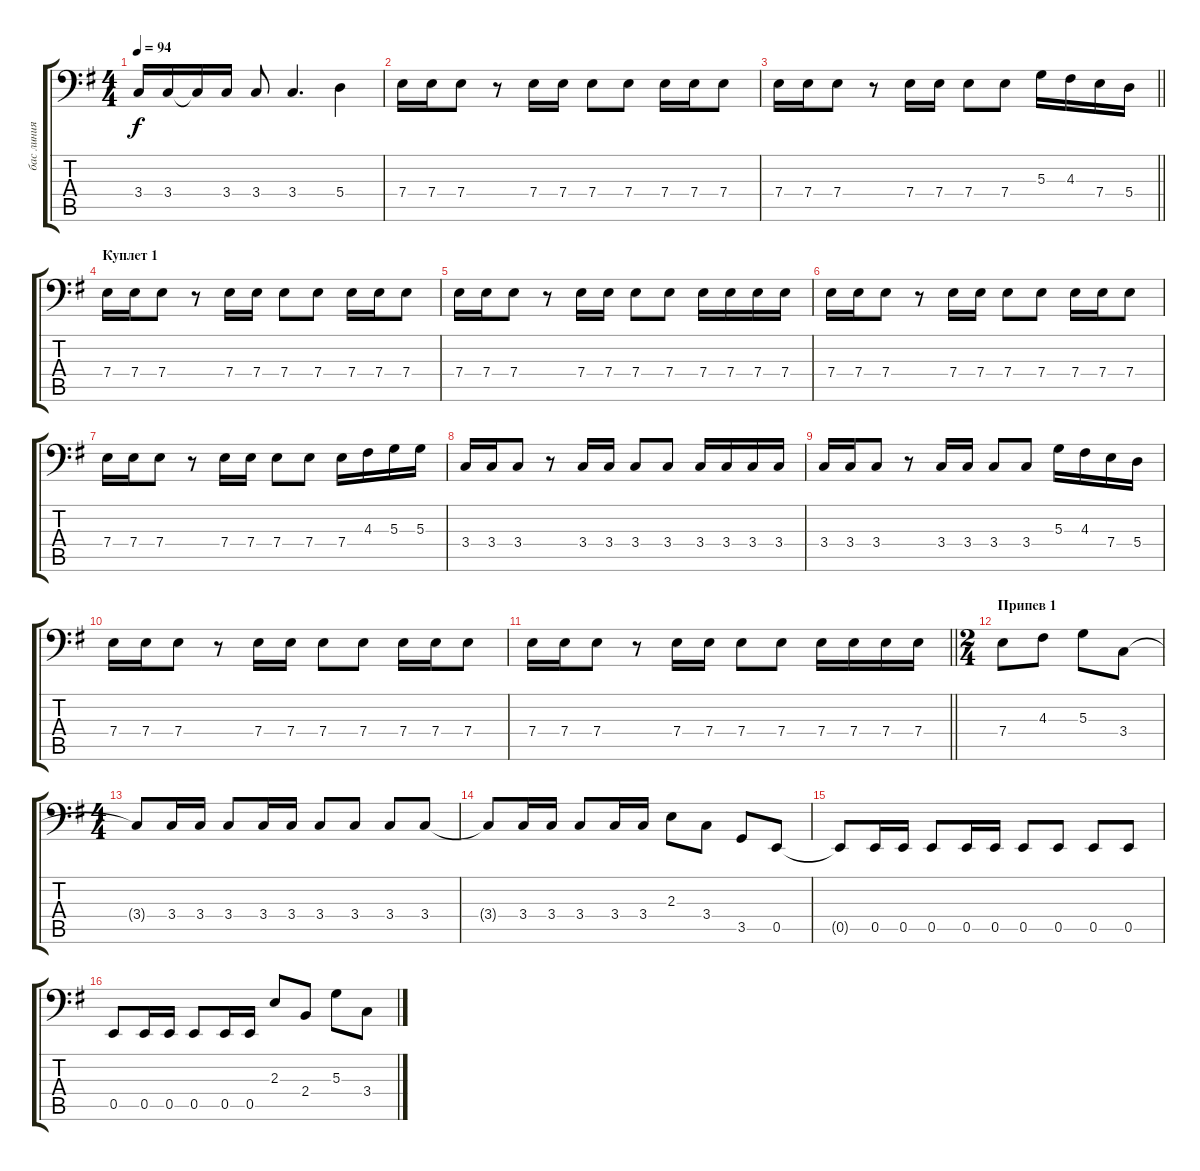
\track ("бас линия" "бас линия") {instrument electricbassfinger}
\staff {score tabs}
\tuning (C3 G2 D2 A1 E1 B0) {hide}
\ts (4 4)
\tempo 94
\clef f4
\ks g
3.4.16{dy f} 3.4.16 3.4{t}.16 3.4.16 3.4.8 3.4.4{d} 5.4.4 |
7.4.16 7.4.16 7.4.8 r.8 7.4.16 7.4.16 7.4.8 7.4.8 7.4.16 7.4.16 7.4.8 |
\barLineRight lightlight
7.4.16 7.4.16 7.4.8 r.8 7.4.16 7.4.16 7.4.8 7.4.8 5.3.16 4.3.16 7.4.16 5.4.16 |
\section ("" "Куплет 1")
7.4.16 7.4.16 7.4.8 r.8 7.4.16 7.4.16 7.4.8 7.4.8 7.4.16 7.4.16 7.4.8 |
7.4.16 7.4.16 7.4.8 r.8 7.4.16 7.4.16 7.4.8 7.4.8 7.4.16 7.4.16 7.4.16 7.4.16 |
7.4.16 7.4.16 7.4.8 r.8 7.4.16 7.4.16 7.4.8 7.4.8 7.4.16 7.4.16 7.4.8 |
7.4.16 7.4.16 7.4.8 r.8 7.4.16 7.4.16 7.4.8 7.4.8 7.4.16 4.3.16 5.3.16 5.3.16 |
3.4.16 3.4.16 3.4.8 r.8 3.4.16 3.4.16 3.4.8 3.4.8 3.4.16 3.4.16 3.4.16 3.4.16 |
3.4.16 3.4.16 3.4.8 r.8 3.4.16 3.4.16 3.4.8 3.4.8 5.3.16 4.3.16 7.4.16 5.4.16 |
7.4.16 7.4.16 7.4.8 r.8 7.4.16 7.4.16 7.4.8 7.4.8 7.4.16 7.4.16 7.4.8 |
\barLineRight lightlight
7.4.16 7.4.16 7.4.8 r.8 7.4.16 7.4.16 7.4.8 7.4.8 7.4.16 7.4.16 7.4.16 7.4.16 |
\ts (2 4)
\section ("" "Припев 1")
7.4.8 4.3.8 5.3.8 3.4.8 |
\ts (4 4)
3.4{t}.8 3.4.16 3.4.16 3.4.8 3.4.16 3.4.16 3.4.8 3.4.8 3.4.8 3.4.8 |
3.4{t}.8 3.4.16 3.4.16 3.4.8 3.4.16 3.4.16 2.3.8 3.4.8 3.5.8 0.5.8 |
0.5{t}.8 0.5.16 0.5.16 0.5.8 0.5.16 0.5.16 0.5.8 0.5.8 0.5.8 0.5.8 |
0.5.8 0.5.16 0.5.16 0.5.8 0.5.16 0.5.16 2.3.8 2.4.8 5.3.8 3.4.8
